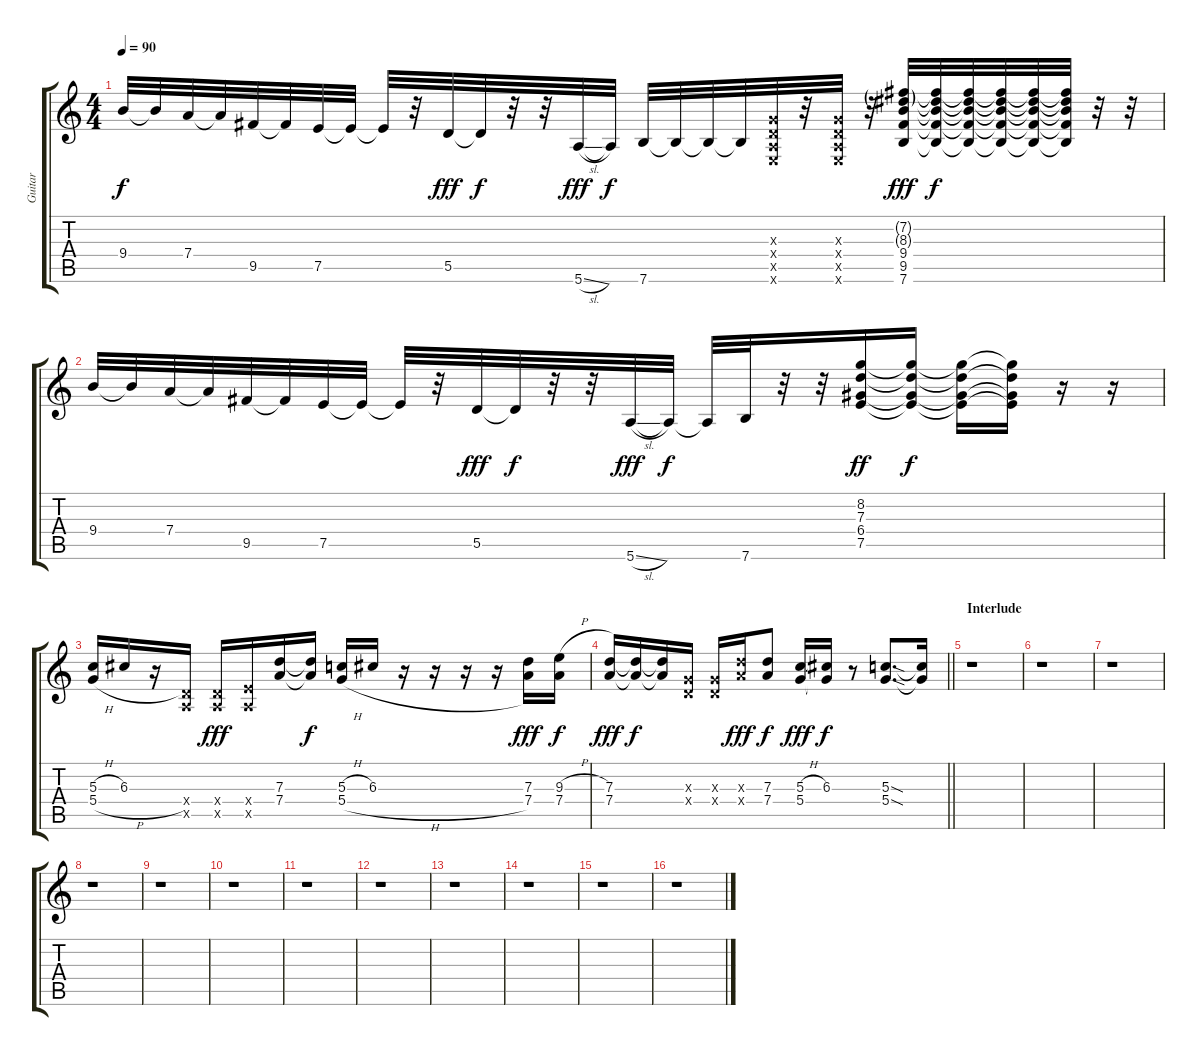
\track ("Guitar" "Guitar") {instrument distortionguitar}
\staff {score tabs}
\tuning (E4 B3 G3 D3 A2 E2) {hide}
\ts (4 4)
\tempo 90
\clef g2
\ks c
9.4.32{dy f} 9.4{t}.32 7.4.32 7.4{t}.32 9.5.32 9.5{t}.32 7.5.32 7.5{t}.32 7.5{t}.32 r.32 5.5.32{dy fff} 5.5{t}.32{dy f} r.32 r.32 5.6{sl}.32{dy fff} 5.6{t}.32{dy f} 7.6.32 7.6{t}.32 7.6{t}.32 7.6{t}.32 (0.3{x} 0.4{x} 0.5{x} 0.6{x}).32 r.32 (0.3{x} 0.4{x} 0.5{x} 0.6{x}).32 r.32 (7.2{g} 8.3{g} 9.4 9.5 7.6).32{dy fff} (7.2{t} 8.3{t} 9.4{t} 9.5{t} 7.6{t}).32{dy f} (7.2{t} 8.3{t} 9.4{t} 9.5{t} 7.6{t}).32 (7.2{t} 8.3{t} 9.4{t} 9.5{t} 7.6{t}).32 (7.2{t} 8.3{t} 9.4{t} 9.5{t} 7.6{t}).32 (7.2{t} 8.3{t} 9.4{t} 9.5{t} 7.6{t}).32 r.32 r.32 |
9.4.32 9.4{t}.32 7.4.32 7.4{t}.32 9.5.32 9.5{t}.32 7.5.32 7.5{t}.32 7.5{t}.32 r.32 5.5.32{dy fff} 5.5{t}.32{dy f} r.32 r.32 5.6{sl}.32{dy fff} 5.6{t}.32{dy f} 5.6{t}.32 7.6.32 r.32 r.32 (8.2 7.3 6.4 7.5).16{dy ff} (8.2{t} 7.3{t} 6.4{t} 7.5{t}).16{dy f} (8.2{t} 7.3{t} 6.4{t} 7.5{t}).16 (8.2{t} 7.3{t} 6.4{t} 7.5{t}).16 r.16 r.16 |
(5.3{h} 5.4{h}).16 6.3.16 r.16 (0.4{x} 0.5{x}).16 (0.4{x} 0.5{x}).16{dy fff} (2.4{x} 0.5{x}).16 (7.3 7.4).16 (7.3{t} 7.4{t}).16{dy f} (5.3{h} 5.4{h}).16 6.3.16 r.16 r.16 r.16 r.16 (7.3 7.4).16{dy fff} (9.3{h} 7.4).16{dy f} |
\barLineRight lightlight
(7.3 7.4).16{dy fff} (7.3{t} 7.4{t}).16{dy f} (7.3{t} 7.4{t}).16 (0.3{x} 0.4{x}).16 (0.3{x} 0.4{x}).16 (7.3{x} 7.4{x}).16{dy fff} (7.3 7.4).8{dy f} (5.3{h} 5.4).16{dy fff} (6.3 5.4{t}).16{dy f} r.8 (5.3{sod} 5.4{sod}).8{d} (5.3{t} 5.4{t}).16 |
\section ("" "Interlude")
r.1 |
r.1 |
r.1 |
r.1 |
r.1 |
r.1 |
r.1 |
r.1 |
r.1 |
r.1 |
r.1 |
r.1
